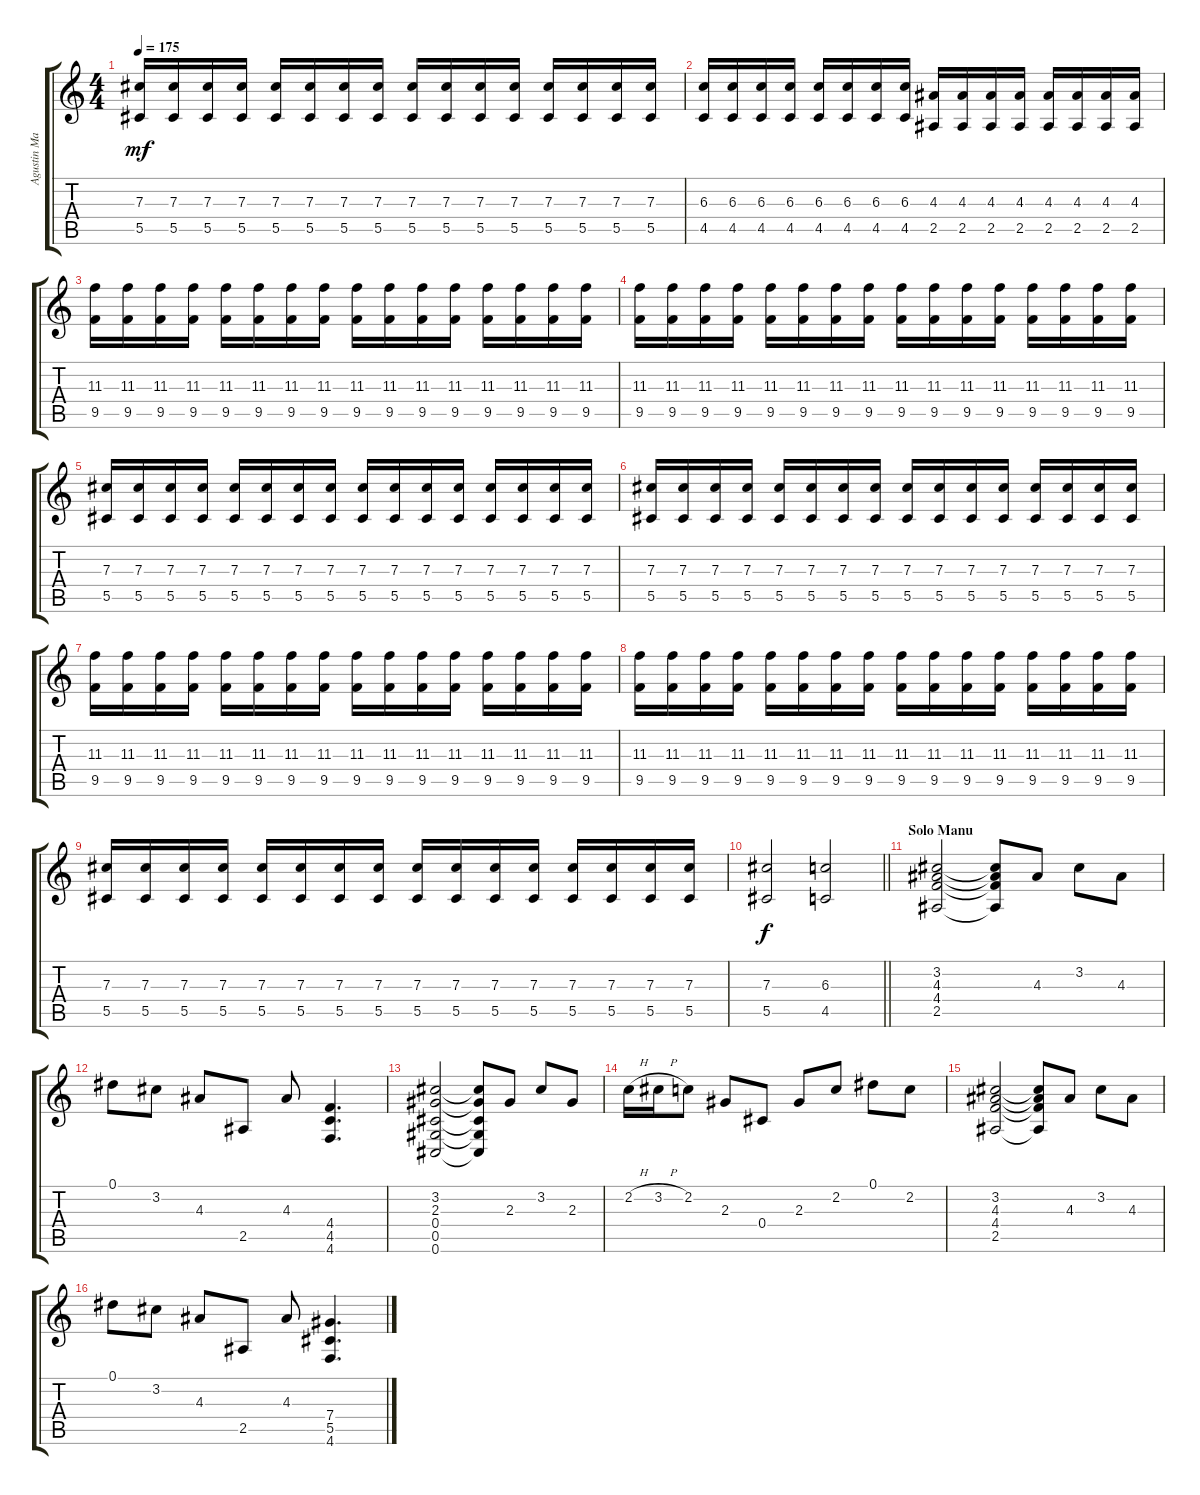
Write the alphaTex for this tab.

\track ("Agustin Manresa" "Agustin Ma") {instrument distortionguitar}
\staff {score tabs}
\tuning (Eb4 Bb3 Gb3 Db3 Ab2 Db2) {hide}
\ts (4 4)
\tempo 175
\clef g2
\ks c
(7.3 5.5).16{dy mf} (7.3 5.5).16 (7.3 5.5).16 (7.3 5.5).16 (7.3 5.5).16 (7.3 5.5).16 (7.3 5.5).16 (7.3 5.5).16 (7.3 5.5).16 (7.3 5.5).16 (7.3 5.5).16 (7.3 5.5).16 (7.3 5.5).16 (7.3 5.5).16 (7.3 5.5).16 (7.3 5.5).16 |
(6.3 4.5).16 (6.3 4.5).16 (6.3 4.5).16 (6.3 4.5).16 (6.3 4.5).16 (6.3 4.5).16 (6.3 4.5).16 (6.3 4.5).16 (4.3 2.5).16 (4.3 2.5).16 (4.3 2.5).16 (4.3 2.5).16 (4.3 2.5).16 (4.3 2.5).16 (4.3 2.5).16 (4.3 2.5).16 |
(11.3 9.5).16 (11.3 9.5).16 (11.3 9.5).16 (11.3 9.5).16 (11.3 9.5).16 (11.3 9.5).16 (11.3 9.5).16 (11.3 9.5).16 (11.3 9.5).16 (11.3 9.5).16 (11.3 9.5).16 (11.3 9.5).16 (11.3 9.5).16 (11.3 9.5).16 (11.3 9.5).16 (11.3 9.5).16 |
(11.3 9.5).16 (11.3 9.5).16 (11.3 9.5).16 (11.3 9.5).16 (11.3 9.5).16 (11.3 9.5).16 (11.3 9.5).16 (11.3 9.5).16 (11.3 9.5).16 (11.3 9.5).16 (11.3 9.5).16 (11.3 9.5).16 (11.3 9.5).16 (11.3 9.5).16 (11.3 9.5).16 (11.3 9.5).16 |
(7.3 5.5).16 (7.3 5.5).16 (7.3 5.5).16 (7.3 5.5).16 (7.3 5.5).16 (7.3 5.5).16 (7.3 5.5).16 (7.3 5.5).16 (7.3 5.5).16 (7.3 5.5).16 (7.3 5.5).16 (7.3 5.5).16 (7.3 5.5).16 (7.3 5.5).16 (7.3 5.5).16 (7.3 5.5).16 |
(7.3 5.5).16 (7.3 5.5).16 (7.3 5.5).16 (7.3 5.5).16 (7.3 5.5).16 (7.3 5.5).16 (7.3 5.5).16 (7.3 5.5).16 (7.3 5.5).16 (7.3 5.5).16 (7.3 5.5).16 (7.3 5.5).16 (7.3 5.5).16 (7.3 5.5).16 (7.3 5.5).16 (7.3 5.5).16 |
(11.3 9.5).16 (11.3 9.5).16 (11.3 9.5).16 (11.3 9.5).16 (11.3 9.5).16 (11.3 9.5).16 (11.3 9.5).16 (11.3 9.5).16 (11.3 9.5).16 (11.3 9.5).16 (11.3 9.5).16 (11.3 9.5).16 (11.3 9.5).16 (11.3 9.5).16 (11.3 9.5).16 (11.3 9.5).16 |
(11.3 9.5).16 (11.3 9.5).16 (11.3 9.5).16 (11.3 9.5).16 (11.3 9.5).16 (11.3 9.5).16 (11.3 9.5).16 (11.3 9.5).16 (11.3 9.5).16 (11.3 9.5).16 (11.3 9.5).16 (11.3 9.5).16 (11.3 9.5).16 (11.3 9.5).16 (11.3 9.5).16 (11.3 9.5).16 |
(7.3 5.5).16 (7.3 5.5).16 (7.3 5.5).16 (7.3 5.5).16 (7.3 5.5).16 (7.3 5.5).16 (7.3 5.5).16 (7.3 5.5).16 (7.3 5.5).16 (7.3 5.5).16 (7.3 5.5).16 (7.3 5.5).16 (7.3 5.5).16 (7.3 5.5).16 (7.3 5.5).16 (7.3 5.5).16 |
\barLineRight lightlight
(7.3 5.5).2{dy f} (6.3 4.5).2 |
\section ("" "Solo Manu")
(3.2 4.3 4.4 2.5).2 (3.2{t} 4.3{t} 4.4{t} 2.5{t}).8 4.3.8 3.2.8 4.3.8 |
0.1.8 3.2.8 4.3.8 2.5.8 4.3.8 (4.4 4.5 4.6).4{d} |
(3.2 2.3 0.4 0.5 0.6).2 (3.2{t} 2.3{t} 0.4{t} 0.5{t} 0.6{t}).8 2.3.8 3.2.8 2.3.8 |
2.2{h}.16 3.2{h}.16 2.2.8 2.3.8 0.4.8 2.3.8 2.2.8 0.1.8 2.2.8 |
(3.2 4.3 4.4 2.5).2 (3.2{t} 4.3{t} 4.4{t} 2.5{t}).8 4.3.8 3.2.8 4.3.8 |
0.1.8 3.2.8 4.3.8 2.5.8 4.3.8 (7.4 5.5 4.6).4{d}
